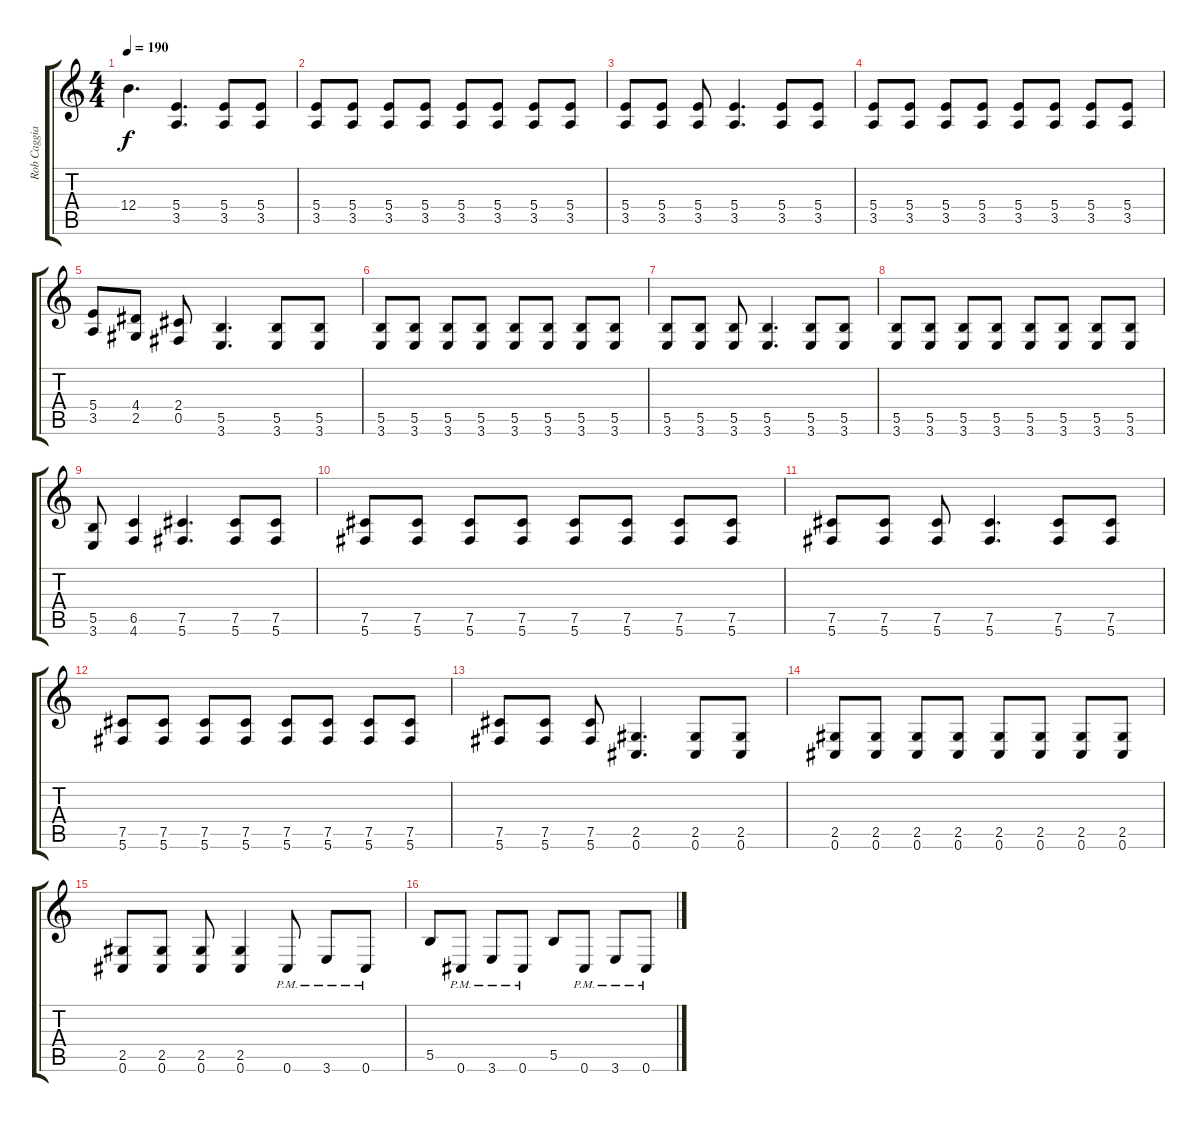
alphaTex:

\track ("Rob Caggiano" "Rob Caggia") {instrument distortionguitar}
\staff {score tabs}
\tuning (Db4 Ab3 E3 B2 Gb2 Db2) {hide}
\ts (4 4)
\tempo 190
\clef g2
\ks c
12.4{t}.4{d dy f} (5.4 3.5).4{d} (5.4 3.5).8 (5.4 3.5).8 |
(5.4 3.5).8 (5.4 3.5).8 (5.4 3.5).8 (5.4 3.5).8 (5.4 3.5).8 (5.4 3.5).8 (5.4 3.5).8 (5.4 3.5).8 |
(5.4 3.5).8 (5.4 3.5).8 (5.4 3.5).8 (5.4 3.5).4{d} (5.4 3.5).8 (5.4 3.5).8 |
(5.4 3.5).8 (5.4 3.5).8 (5.4 3.5).8 (5.4 3.5).8 (5.4 3.5).8 (5.4 3.5).8 (5.4 3.5).8 (5.4 3.5).8 |
(5.4 3.5).8 (4.4 2.5).8 (2.4 0.5).8 (5.5 3.6).4{d} (5.5 3.6).8 (5.5 3.6).8 |
(5.5 3.6).8 (5.5 3.6).8 (5.5 3.6).8 (5.5 3.6).8 (5.5 3.6).8 (5.5 3.6).8 (5.5 3.6).8 (5.5 3.6).8 |
(5.5 3.6).8 (5.5 3.6).8 (5.5 3.6).8 (5.5 3.6).4{d} (5.5 3.6).8 (5.5 3.6).8 |
(5.5 3.6).8 (5.5 3.6).8 (5.5 3.6).8 (5.5 3.6).8 (5.5 3.6).8 (5.5 3.6).8 (5.5 3.6).8 (5.5 3.6).8 |
(5.5 3.6).8 (6.5 4.6).4 (7.5 5.6).4{d} (7.5 5.6).8 (7.5 5.6).8 |
(7.5 5.6).8 (7.5 5.6).8 (7.5 5.6).8 (7.5 5.6).8 (7.5 5.6).8 (7.5 5.6).8 (7.5 5.6).8 (7.5 5.6).8 |
(7.5 5.6).8 (7.5 5.6).8 (7.5 5.6).8 (7.5 5.6).4{d} (7.5 5.6).8 (7.5 5.6).8 |
(7.5 5.6).8 (7.5 5.6).8 (7.5 5.6).8 (7.5 5.6).8 (7.5 5.6).8 (7.5 5.6).8 (7.5 5.6).8 (7.5 5.6).8 |
(7.5 5.6).8 (7.5 5.6).8 (7.5 5.6).8 (2.5 0.6).4{d} (2.5 0.6).8 (2.5 0.6).8 |
(2.5 0.6).8 (2.5 0.6).8 (2.5 0.6).8 (2.5 0.6).8 (2.5 0.6).8 (2.5 0.6).8 (2.5 0.6).8 (2.5 0.6).8 |
(2.5 0.6).8 (2.5 0.6).8 (2.5 0.6).8 (2.5 0.6).4 0.6{pm}.8 3.6{pm}.8 0.6{pm}.8 |
5.5.8 0.6{pm}.8 3.6{pm}.8 0.6{pm}.8 5.5.8 0.6{pm}.8 3.6{pm}.8 0.6{pm}.8
